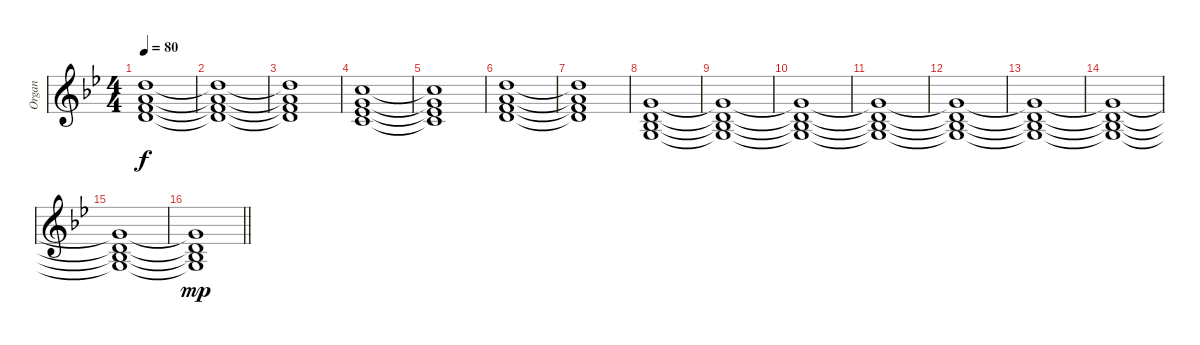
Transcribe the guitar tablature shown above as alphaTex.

\track ("Organ" "Organ") {instrument drawbarorgan}
\staff {score}
\tuning (E4 B3 G3 D3 A2 E2) {hide}
\ts (4 4)
\tempo 80
\clef g2
\ks gminor
(10.1{t} 10.2{t} 10.3{t} 12.4{t}).1{dy f} |
(10.1{t} 10.2{t} 10.3{t} 12.4{t}).1 |
(10.1{t} 10.2{t} 10.3{t} 12.4{t}).1 |
(8.1 8.2 8.3 10.4).1 |
(8.1{t} 8.2{t} 8.3{t} 10.4{t}).1 |
(10.1 10.2 10.3 12.4).1 |
(10.1{t} 10.2{t} 10.3{t} 12.4{t}).1 |
(3.1 3.2 3.3 5.4).1 |
(3.1{t} 3.2{t} 3.3{t} 5.4{t}).1 |
(3.1{t} 3.2{t} 3.3{t} 5.4{t}).1 |
(3.1{t} 3.2{t} 3.3{t} 5.4{t}).1 |
(3.1{t} 3.2{t} 3.3{t} 5.4{t}).1 |
(3.1{t} 3.2{t} 3.3{t} 5.4{t}).1{volume 6} |
(3.1{t} 3.2{t} 3.3{t} 5.4{t}).1 |
(3.1{t} 3.2{t} 3.3{t} 5.4{t}).1 |
\barLineRight lightlight
(3.1{t} 3.2{t} 3.3{t} 5.4{t}).1{dy mp}
